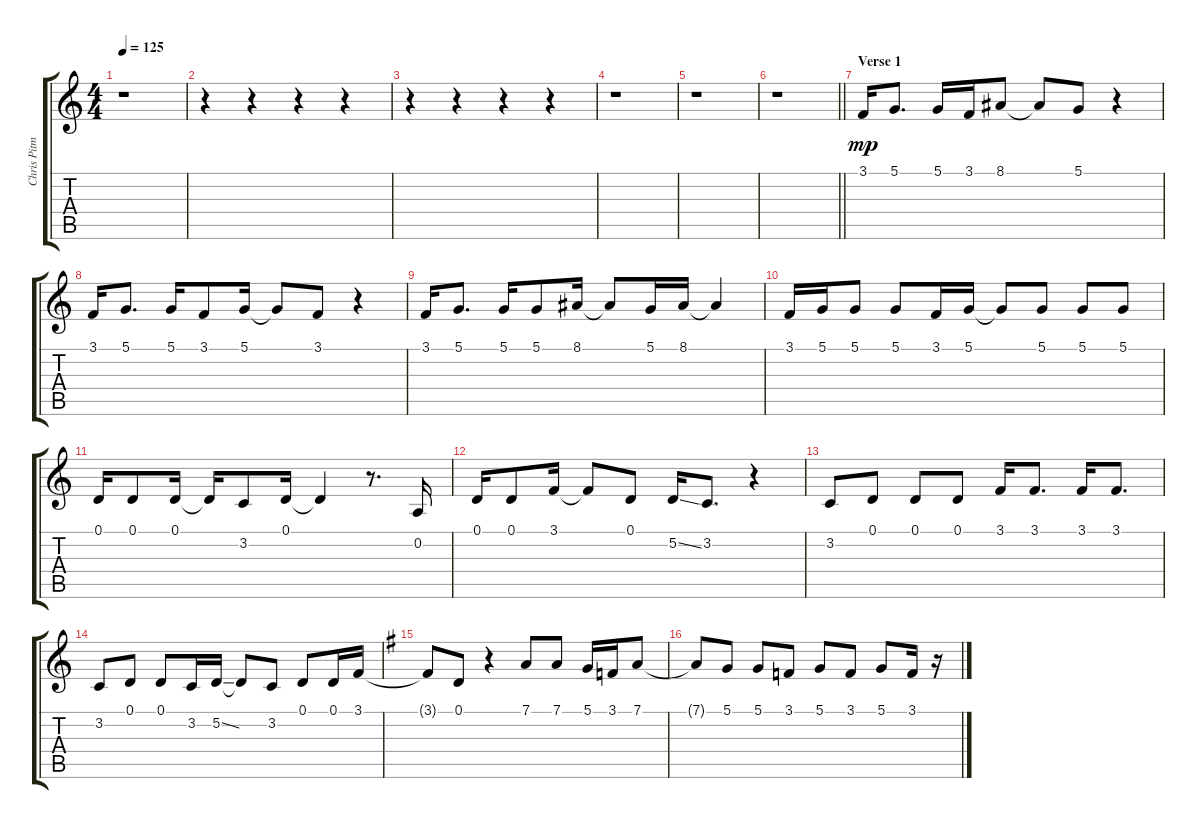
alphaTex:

\track ("Chris Pitman (VOICE)" "Chris Pitm") {instrument lead3calliope}
\staff {score tabs}
\tuning (D4 A3 F3 C3 G2 D2) {hide}
\ts (4 4)
\tempo 125
\clef g2
\ks c
r.1{dy mp} |
r.4 r.4 r.4 r.4 |
r.4 r.4 r.4 r.4 |
r.1 |
r.1 |
\barLineRight lightlight
r.1 |
\section ("" "Verse 1 ")
3.1.16 5.1.8{d} 5.1.16 3.1.16 8.1.8 8.1{t}.8 5.1.8 r.4 |
3.1.16 5.1.8{d} 5.1.16 3.1.8 5.1.16 5.1{t}.8 3.1.8 r.4 |
3.1.16 5.1.8{d} 5.1.16 5.1.8 8.1.16 8.1{t}.8 5.1.16 8.1.16 8.1{t}.4 |
3.1.16 5.1.16 5.1.8 5.1.8 3.1.16 5.1.16 5.1{t}.8 5.1.8 5.1.8 5.1.8 |
0.1.16 0.1.8 0.1.16 0.1{t}.16 3.2.8 0.1.16 0.1{t}.4 r.8{d} 0.2.16 |
0.1.16 0.1.8 3.1.16 3.1{t}.8 0.1.8 5.2{ss}.16 3.2.8{d} r.4 |
3.2.8 0.1.8 0.1.8 0.1.8 3.1.16 3.1.8{d} 3.1.16 3.1.8{d} |
3.2.8 0.1.8 0.1.8 3.2.16 5.2{ss}.16 5.2{t}.8 3.2.8 0.1.8 0.1.16 3.1.16 |
\ks g
3.1{t}.8 0.1.8 r.4 7.1.8 7.1.8 5.1.16 3.1.16 7.1.8 |
7.1{t}.8 5.1.8 5.1.8 3.1.8 5.1.8 3.1.8 5.1.8 3.1.16 r.16
